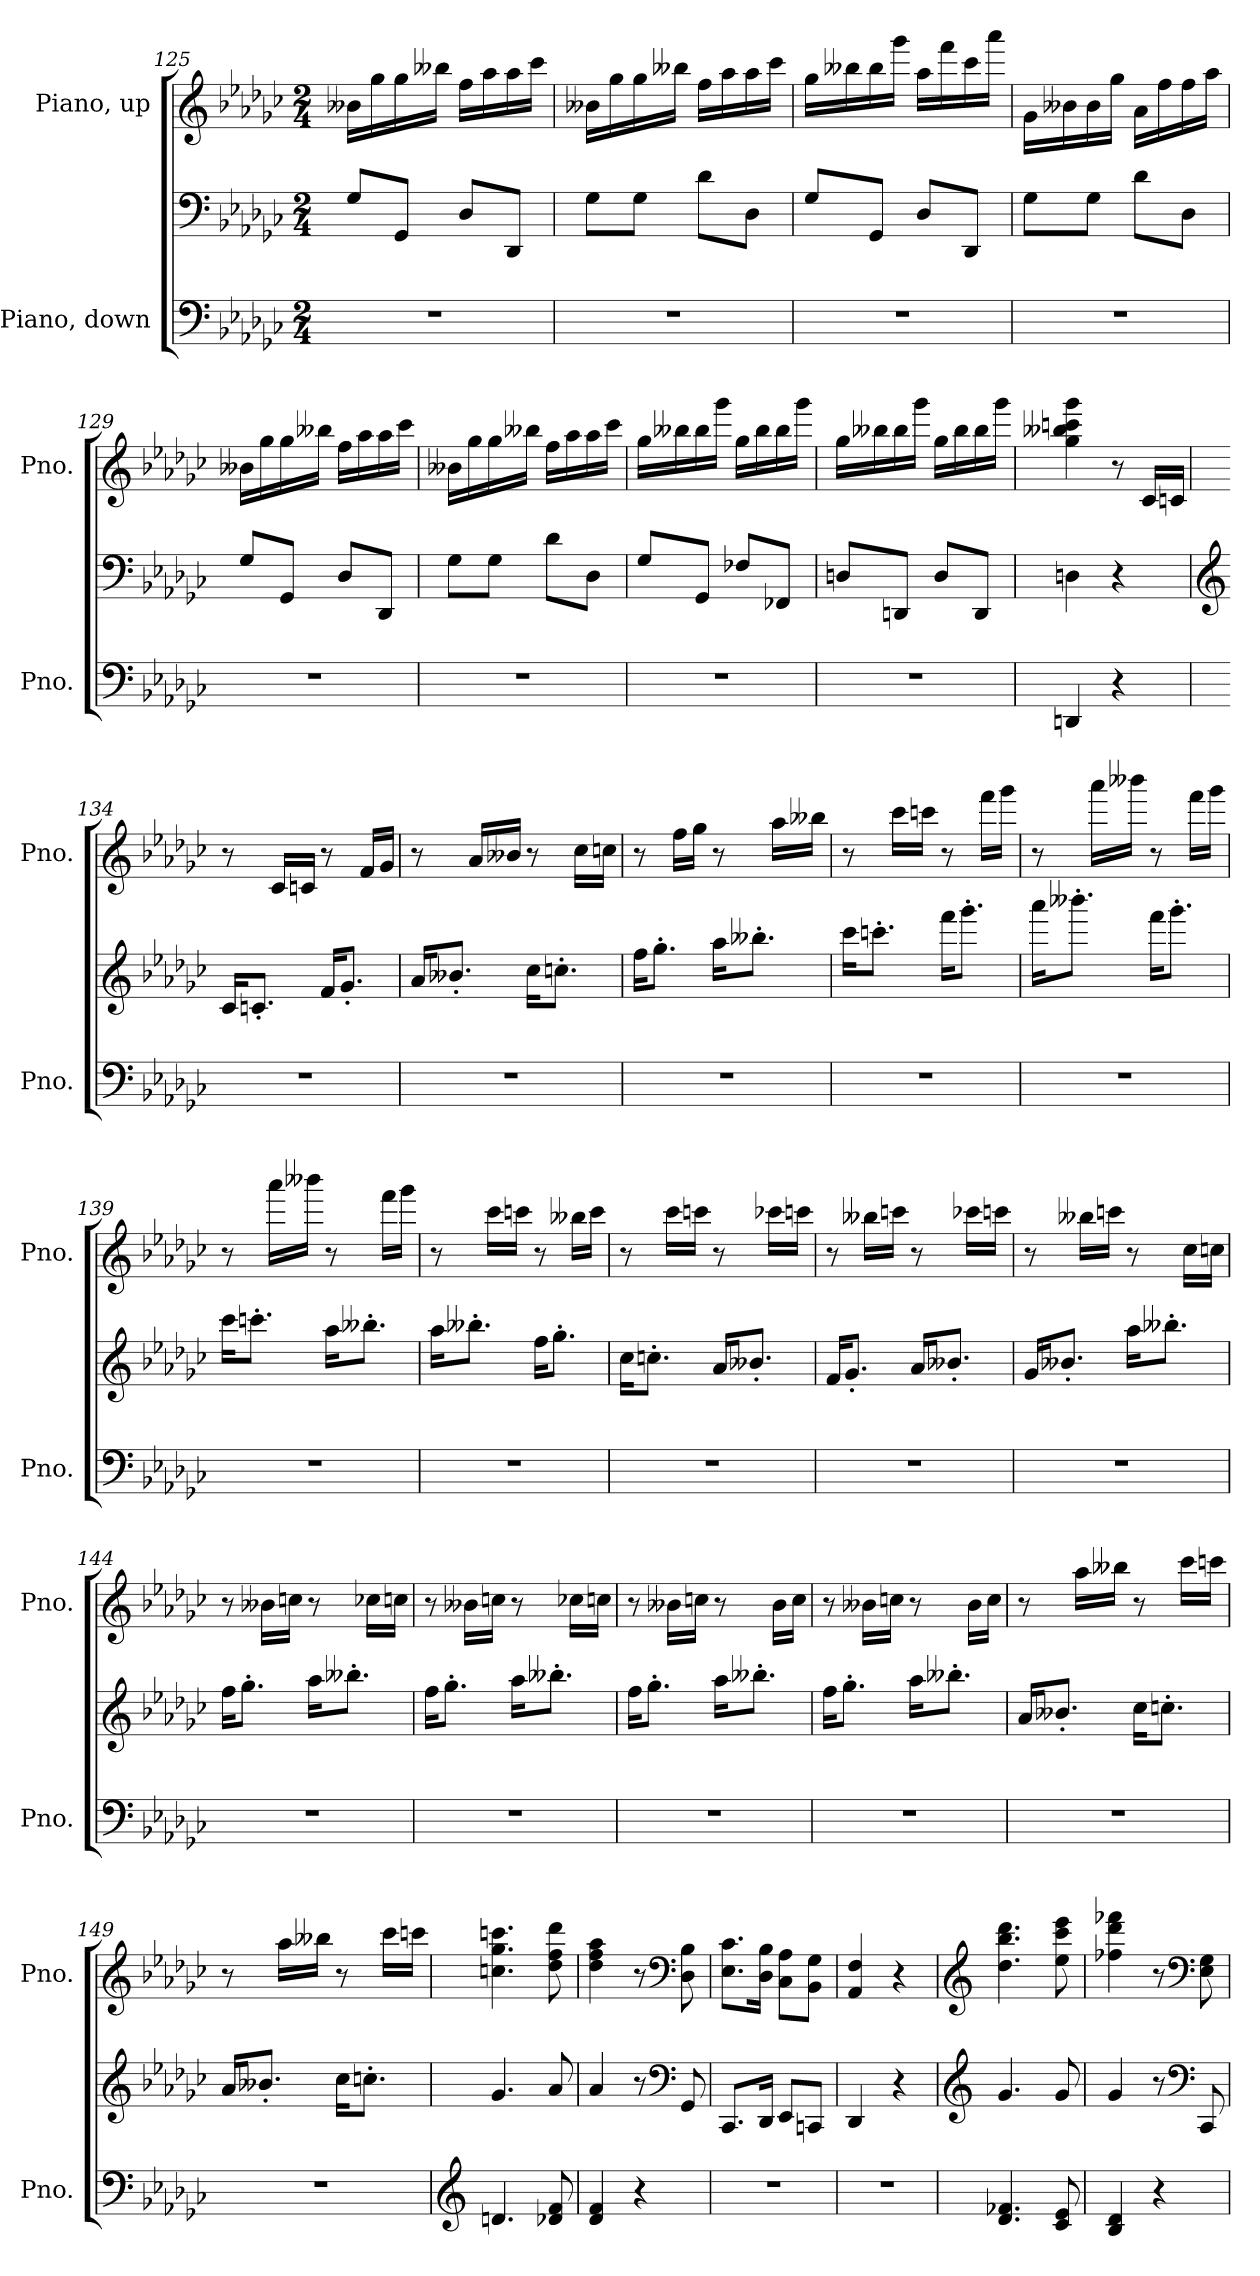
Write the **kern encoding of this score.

**kern	**kern	**kern
*part2	*part2	*part1
*staff3	*staff2	*staff1
*I"Piano, down	*	*I"Piano, up
*I'Pno.	*	*I'Pno.
!!LO:LB:g=z
*clefF4	*clefF4	*clefG2
*k[b-e-a-d-g-c-]	*k[b-e-a-d-g-c-]	*k[b-e-a-d-g-c-]
*M2/4	*M2/4	*M2/4
=125	=125	=125
2r	8G-/L	16b--X\LL
.	.	16gg-\
.	8GG-/J	16gg-\
.	.	16bb--X\JJ
.	8D-/L	16ff\LL
.	.	16aa-\
.	8DD-/J	16aa-\
.	.	16ccc-\JJ
=126	=126	=126
2r	8G-\L	16b--X\LL
.	.	16gg-\
.	8G-\J	16gg-\
.	.	16bb--X\JJ
.	8d-\L	16ff\LL
.	.	16aa-\
.	8D-\J	16aa-\
.	.	16ccc-\JJ
=127	=127	=127
2r	8G-/L	16gg-\LL
.	.	16bb--X\
.	8GG-/J	16bb--\
.	.	16ggg-\JJ
.	8D-/L	16aa-\LL
.	.	16fff\
.	8DD-/J	16ccc-\
.	.	16aaa-\JJ
!!LO:LB:g=z
=128	=128	=128
2r	8G-\L	16g-\LL
.	.	16b--X\
.	8G-\J	16b--\
.	.	16gg-\JJ
.	8d-\L	16a-\LL
.	.	16ff\
.	8D-\J	16ff\
.	.	16aa-\JJ
=129	=129	=129
2r	8G-/L	16b--X\LL
.	.	16gg-\
.	8GG-/J	16gg-\
.	.	16bb--X\JJ
.	8D-/L	16ff\LL
.	.	16aa-\
.	8DD-/J	16aa-\
.	.	16ccc-\JJ
=130	=130	=130
2r	8G-\L	16b--X\LL
.	.	16gg-\
.	8G-\J	16gg-\
.	.	16bb--X\JJ
.	8d-\L	16ff\LL
.	.	16aa-\
.	8D-\J	16aa-\
.	.	16ccc-\JJ
!!LO:LB:g=z
=131	=131	=131
2r	8G-/L	16gg-\LL
.	.	16bb--X\
.	8GG-/J	16bb--\
.	.	16ggg-\JJ
.	8F-X/L	16gg-\LL
.	.	16bb--\
.	8FF-X/J	16bb--\
.	.	16ggg-\JJ
=132	=132	=132
2r	8Dn/L	16gg-\LL
.	.	16bb--X\
.	8DDn/J	16bb--\
.	.	16ggg-\JJ
.	8D/L	16gg-\LL
.	.	16bb--\
.	8DD/J	16bb--\
.	.	16ggg-\JJ
=133	=133	=133
4DDn/	4Dn\	4gg-\ 4bb--X\ 4cccn\ 4ggg-\
4r	4r	8r
.	.	16c-/LL
.	.	16cn/JJ
=134	=134	=134
*	*clefG2	*
2r	16c-/KL	8r
.	8.cn'/J	.
.	.	16c-/LL
.	.	16cn/JJ
.	16f/KL	8r
.	8.g-'/J	.
.	.	16f/LL
.	.	16g-/JJ
!!LO:PB:g=z
=135	=135	=135
2r	16a-/KL	8r
.	8.b--X'/J	.
.	.	16a-/LL
.	.	16b--X/JJ
.	16cc-\KL	8r
.	8.ccn'\J	.
.	.	16cc-\LL
.	.	16ccn\JJ
=136	=136	=136
2r	16ff\KL	8r
.	8.gg-'\J	.
.	.	16ff\LL
.	.	16gg-\JJ
.	16aa-\KL	8r
.	8.bb--X'\J	.
.	.	16aa-\LL
.	.	16bb--X\JJ
=137	=137	=137
2r	16ccc-\KL	8r
.	8.cccn'\J	.
.	.	16ccc-\LL
.	.	16cccn\JJ
.	16fff\KL	8r
.	8.ggg-'\J	.
.	.	16fff\LL
.	.	16ggg-\JJ
=138	=138	=138
2r	16aaa-\KL	8r
.	8.bbb--X'\J	.
.	.	16aaa-\LL
.	.	16bbb--X\JJ
.	16fff\KL	8r
.	8.ggg-'\J	.
.	.	16fff\LL
.	.	16ggg-\JJ
!!LO:LB:g=z
=139	=139	=139
2r	16ccc-\KL	8r
.	8.cccn'\J	.
.	.	16aaa-\LL
.	.	16bbb--X\JJ
.	16aa-\KL	8r
.	8.bb--X'\J	.
.	.	16fff\LL
.	.	16ggg-\JJ
=140	=140	=140
2r	16aa-\KL	8r
.	8.bb--X'\J	.
.	.	16ccc-\LL
.	.	16cccn\JJ
.	16ff\KL	8r
.	8.gg-'\J	.
.	.	16bb--X\LL
.	.	16ccc\JJ
=141	=141	=141
2r	16cc-\KL	8r
.	8.ccn'\J	.
.	.	16ccc-\LL
.	.	16cccn\JJ
.	16a-/KL	8r
.	8.b--X'/J	.
.	.	16ccc-X\LL
.	.	16cccn\JJ
!!LO:LB:g=z
=142	=142	=142
2r	16f/KL	8r
.	8.g-'/J	.
.	.	16bb--X\LL
.	.	16cccn\JJ
.	16a-/KL	8r
.	8.b--X'/J	.
.	.	16ccc-X\LL
.	.	16cccn\JJ
=143	=143	=143
2r	16g-/KL	8r
.	8.b--X'/J	.
.	.	16bb--X\LL
.	.	16cccn\JJ
.	16aa-\KL	8r
.	8.bb--X'\J	.
.	.	16cc-\LL
.	.	16ccn\JJ
=144	=144	=144
2r	16ff\KL	8r
.	8.gg-'\J	.
.	.	16b--X\LL
.	.	16ccn\JJ
.	16aa-\KL	8r
.	8.bb--X'\J	.
.	.	16cc-X\LL
.	.	16ccn\JJ
!!LO:LB:g=z
=145	=145	=145
2r	16ff\KL	8r
.	8.gg-'\J	.
.	.	16b--X\LL
.	.	16ccn\JJ
.	16aa-\KL	8r
.	8.bb--X'\J	.
.	.	16cc-X\LL
.	.	16ccn\JJ
=146	=146	=146
2r	16ff\KL	8r
.	8.gg-'\J	.
.	.	16b--X\LL
.	.	16ccn\JJ
.	16aa-\KL	8r
.	8.bb--X'\J	.
.	.	16b--\LL
.	.	16cc\JJ
=147	=147	=147
2r	16ff\KL	8r
.	8.gg-'\J	.
.	.	16b--X\LL
.	.	16ccn\JJ
.	16aa-\KL	8r
.	8.bb--X'\J	.
.	.	16b--\LL
.	.	16cc\JJ
!!LO:PB:g=z
=148	=148	=148
2r	16a-/KL	8r
.	8.b--X'/J	.
.	.	16aa-\LL
.	.	16bb--X\JJ
.	16cc-\KL	8r
.	8.ccn'\J	.
.	.	16ccc-\LL
.	.	16cccn\JJ
=149	=149	=149
2r	16a-/KL	8r
.	8.b--X'/J	.
.	.	16aa-\LL
.	.	16bb--X\JJ
.	16cc-\KL	8r
.	8.ccn'\J	.
.	.	16ccc-\LL
.	.	16cccn\JJ
=150	=150	=150
*clefG2	*	*
4.dn/	4.g-/	4.ccn\ 4.gg-\ 4.cccn\
8d-X/ 8f/	8a-/	8dd-\ 8ff\ 8ddd-\
=151	=151	=151
4d-/ 4f/	4a-/	4dd-\ 4ff\ 4aa-\
4r	8r	8r
*	*clefF4	*clefF4
.	8GG-/	8D-\ 8B-\
!!LO:LB:g=z
=152	=152	=152
2r	8.CC-/L	8.E-\ 8.c-\L
.	16DD-/Jk	16D-\ 16B-\Jk
.	8EE-/L	8C-\ 8A-\L
.	8CCn/J	8BB-\ 8G-\J
=153	=153	=153
2r	4DD-/	4AA-/ 4F/
.	4r	4r
=154	=154	=154
*	*clefG2	*clefG2
4.d-/ 4.f-X/	4.g-/	4.dd-\ 4.bb-\ 4.ddd-\
8c-/ 8e-/	8g-/	8ee-\ 8ccc-\ 8eee-\
=155	=155	=155
4B-/ 4d-/	4g-/	4ff-X\ 4ddd-\ 4fff-X\
4r	8r	8r
*	*clefF4	*clefF4
.	8CC-/	8E-\ 8G-\
=	=	=
*-	*-	*-
